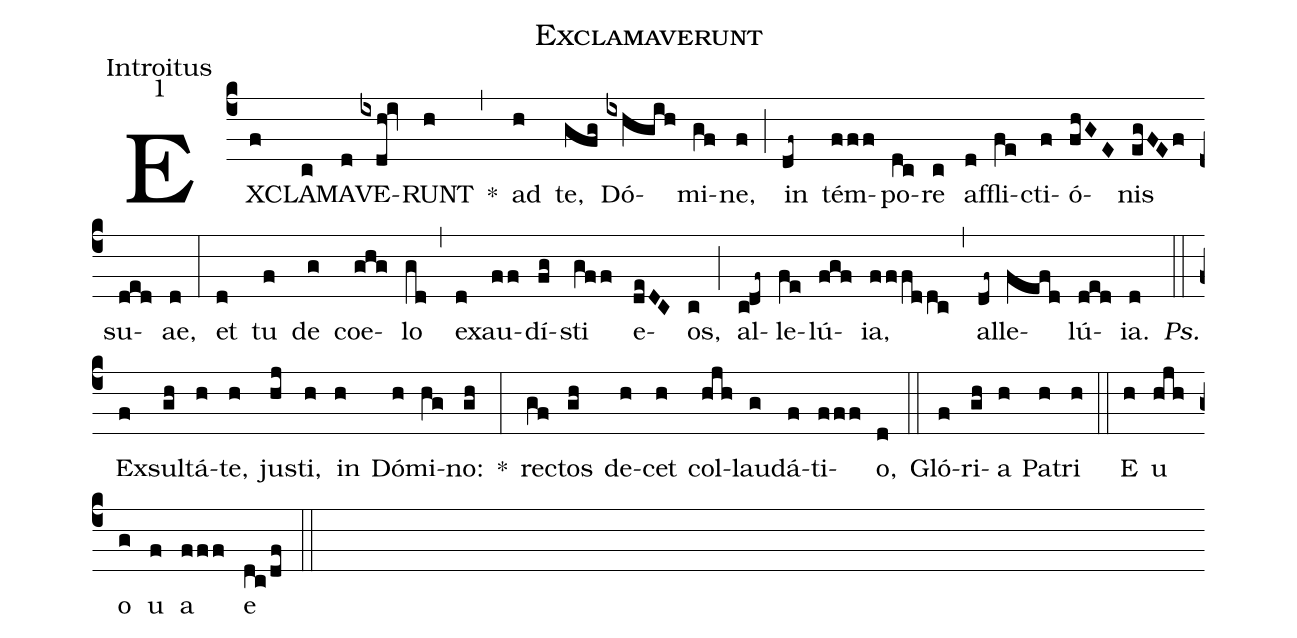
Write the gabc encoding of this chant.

name:Exclamaverunt;
office-part:Introitus;
mode:1;
%%
(c4) EX(f)CLA(c)MA(d)VE(ixdh!iv)RUNT(h) *(,) ad(h) te,(gfg) Dó(ixhgih)mi(gf)ne,(f) (;) in(df~) tém(fff)po(dc)re(c) af(d)fli(fe)cti(f)ó(fhGE)nis(egFEf) su(ded)ae,(d) (:) et(d) tu(f) de(g) coe(ghg)lo(gd) (,) ex(d)au(ff)dí(fg)sti(gff) e(deDC)os,(c) (;) al(c!df~)le(fe)lú(fgf)ia,(fffddc) (,) al(df~)le(fefd)lú(ded)ia.(d) <i>Ps.</i>(::) Ex(f)sul(gh)tá(h)te,(h) jus(hj)ti,(h) in(h) Dó(h)mi(hg)no:(gh) *(:) re(gf)ctos(gh) de(h)cet(h) col(hjh)lau(g)dá(f)ti(fff)o,(d) (::) Gló(f)ri(gh)a(h) Pa(h)tri(h) (::) E(h) u(hjh) o(g) u(f) a(fff) e(dc/df) (::)
